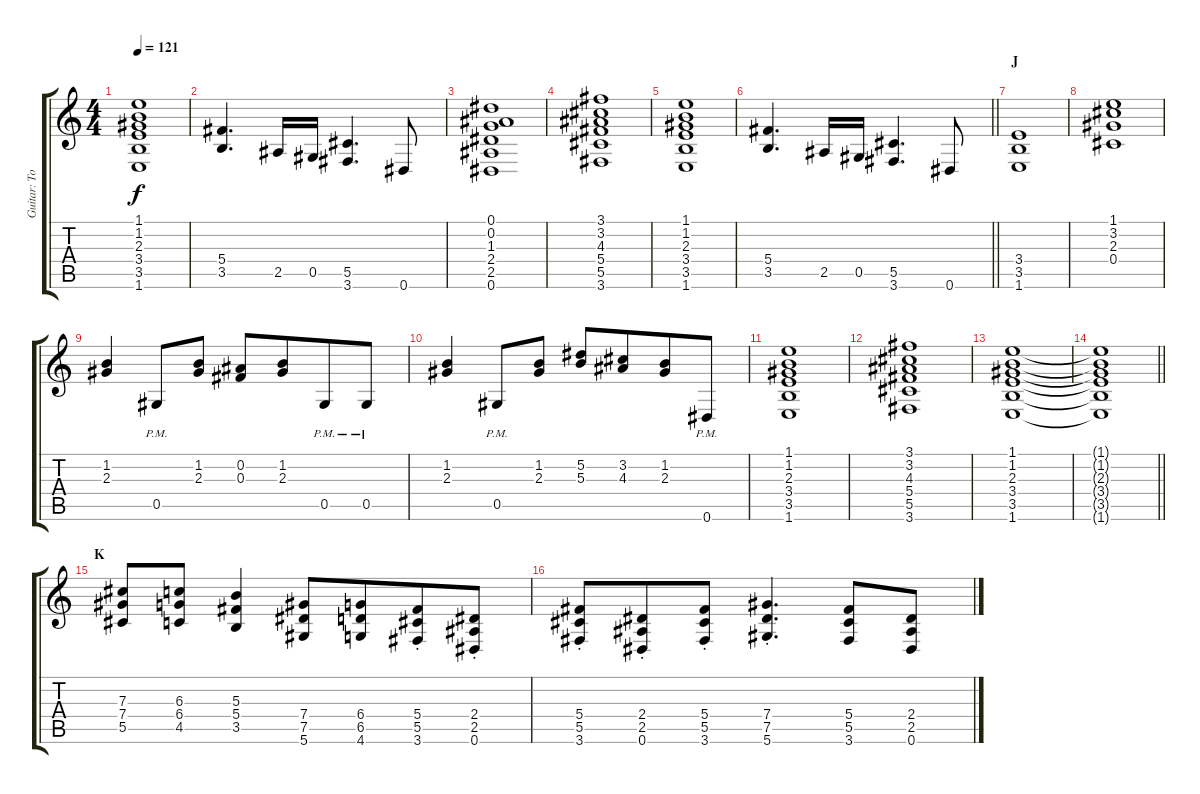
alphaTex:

\track ("Guitar: Tony" "Guitar: To") {instrument distortionguitar}
\staff {score tabs}
\tuning (Eb4 Bb3 Gb3 Db3 Ab2 Eb2) {hide}
\ts (4 4)
\tempo 121
\clef g2
\ks c
(1.1 1.2 2.3 3.4 3.5 1.6).1{dy f} |
(5.4 3.5).4{d} 2.5.16 0.5.16 (5.5 3.6).4{d} 0.6.8 |
(0.1 0.2 1.3 2.4 2.5 0.6).1 |
(3.1 3.2 4.3 5.4 5.5 3.6).1 |
(1.1 1.2 2.3 3.4 3.5 1.6).1 |
\barLineRight lightlight
(5.4 3.5).4{d} 2.5.16 0.5.16 (5.5 3.6).4{d} 0.6.8 |
\section ("" "J")
(3.4 3.5 1.6).1 |
(1.1 3.2 2.3 0.4).1 |
(1.2 2.3).4 0.5{pm}.8 (1.2 2.3).8 (0.2 0.3).8 (1.2 2.3).8{beam merge} 0.5{pm}.8 0.5{pm}.8 |
(1.2 2.3).4 0.5{pm}.8 (1.2 2.3).8 (5.2 5.3).8 (3.2 4.3).8{beam merge} (1.2 2.3).8 0.6{pm}.8 |
(1.1 1.2 2.3 3.4 3.5 1.6).1 |
(3.1 3.2 4.3 5.4 5.5 3.6).1 |
(1.1 1.2 2.3 3.4 3.5 1.6).1 |
\barLineRight lightlight
(1.1{t} 1.2{t} 2.3{t} 3.4{t} 3.5{t} 1.6{t}).1 |
\section ("" "K")
(7.3 7.4 5.5).8{beam merge} (6.3 6.4 4.5).8 (5.3 5.4 3.5).4 (7.4 7.5 5.6).8{beam merge} (6.4 6.5 4.6).8{beam merge} (5.4{st} 5.5{st} 3.6{st}).8{beam merge} (2.4{st} 2.5{st} 0.6{st}).8 |
(5.4{st} 5.5{st} 3.6{st}).8 (2.4{st} 2.5{st} 0.6{st}).8{beam merge} (5.4{st} 5.5{st} 3.6{st}).8 (7.4{st} 7.5 5.6).4{d} (5.4 5.5 3.6).8 (2.4 2.5 0.6).8
